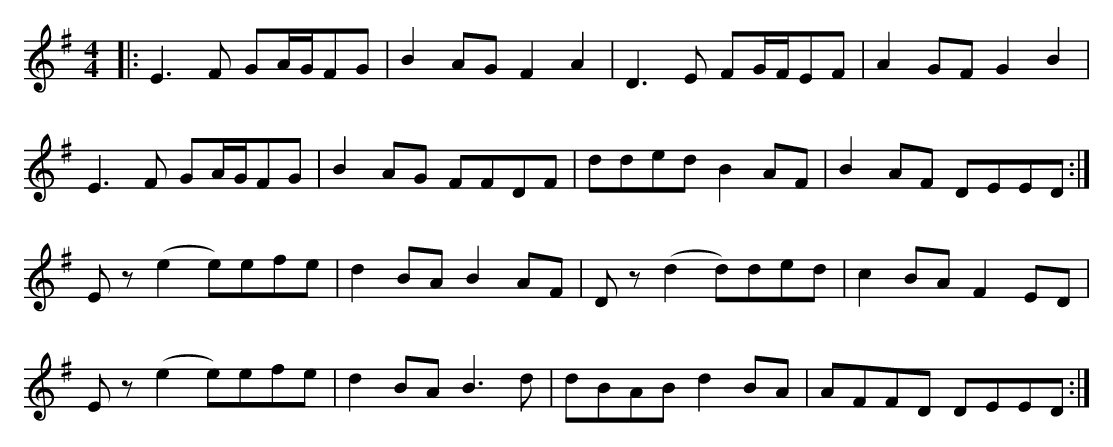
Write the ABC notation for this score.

X:1
M:4/4
K:Emin
|:E3F GA/G/FG|B2AG F2A2|D3E FG/F/EF|A2GF G2B2|
E3F GA/G/FG|B2AG FFDF|dded B2AF|B2AF DEED:|
Ez(e2 e)efe|d2BA B2AF|Dz(d2 d)ded|c2BA F2ED|
Ez(e2 e)efe|d2BA B3d|dBAB d2BA|AFFD DEED:|
